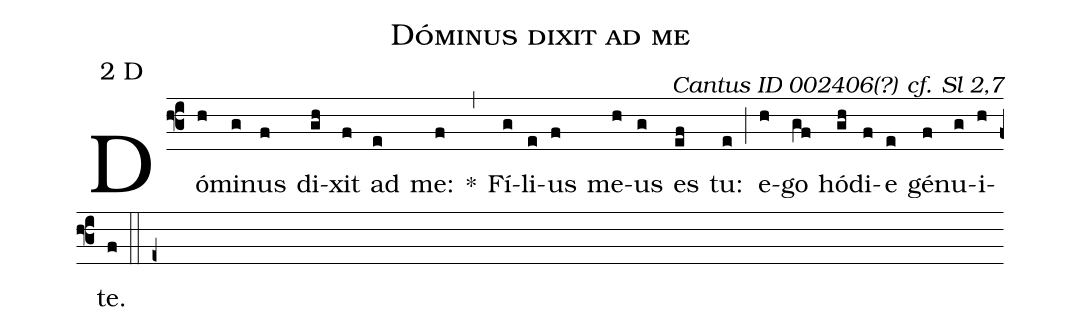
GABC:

name: Dóminus dixit ad me;
mode: 2;
mode-differentia: D;
commentary: Cantus ID 002406(?) cf. Sl 2,7;
%%
(f3)

Dó(h)mi(g)nus(f) di(gh)xit(f) ad(e) me:(f) *(,) Fí(g)li(e)us(f) me(h)us(g) es(ef) tu:(e) (;) e(h)go(gf) hó(gh)di(f)e(e) gé(f)nu(g)i(h)te.(f)

(::)

(e+)
